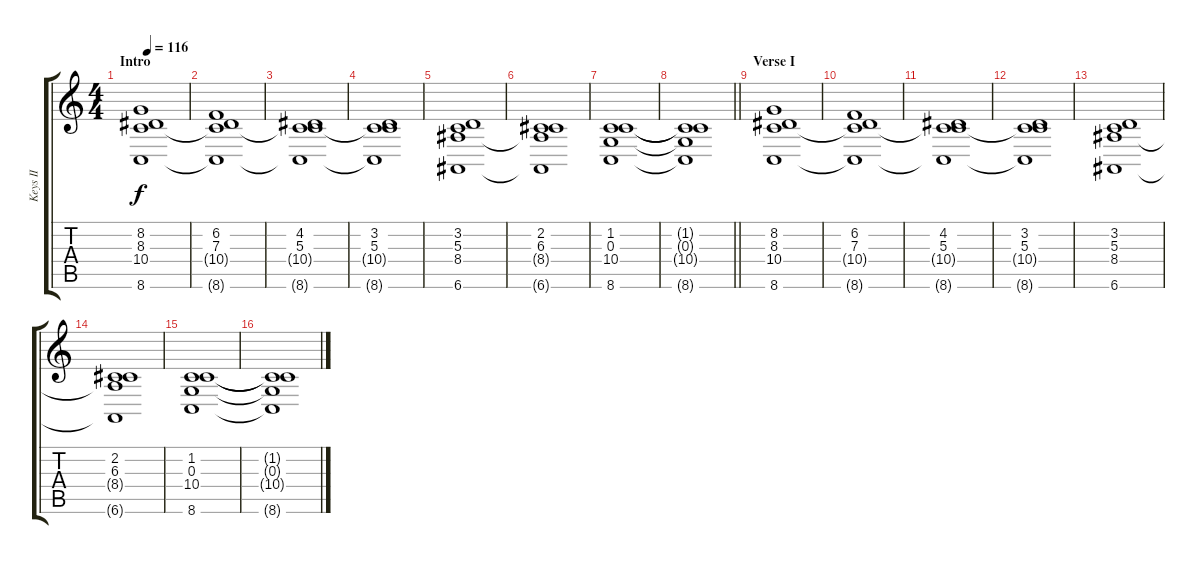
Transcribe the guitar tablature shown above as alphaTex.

\track ("Keys II" "Keys II") {instrument pad2warm}
\staff {score tabs}
\tuning (E4 B3 G3 D3 A2 E2) {hide}
\ts (4 4)
\section ("" "Intro")
\tempo 116
\clef g2
\ks c
(8.2 8.3 10.4 8.6).1{dy f instrument pad2warm} |
(6.2 7.3 10.4{t} 8.6{t}).1 |
(4.2 5.3 10.4{t} 8.6{t}).1 |
(3.2 5.3 10.4{t} 8.6{t}).1 |
(3.2 5.3 8.4 6.6).1 |
(2.2 6.3 8.4{t} 6.6{t}).1 |
(1.2 0.3 10.4 8.6).1 |
\barLineRight lightlight
(1.2{t} 0.3{t} 10.4{t} 8.6{t}).1 |
\section ("" "Verse I")
(8.2 8.3 10.4 8.6).1 |
(6.2 7.3 10.4{t} 8.6{t}).1 |
(4.2 5.3 10.4{t} 8.6{t}).1 |
(3.2 5.3 10.4{t} 8.6{t}).1 |
(3.2 5.3 8.4 6.6).1 |
(2.2 6.3 8.4{t} 6.6{t}).1 |
(1.2 0.3 10.4 8.6).1 |
(1.2{t} 0.3{t} 10.4{t} 8.6{t}).1
